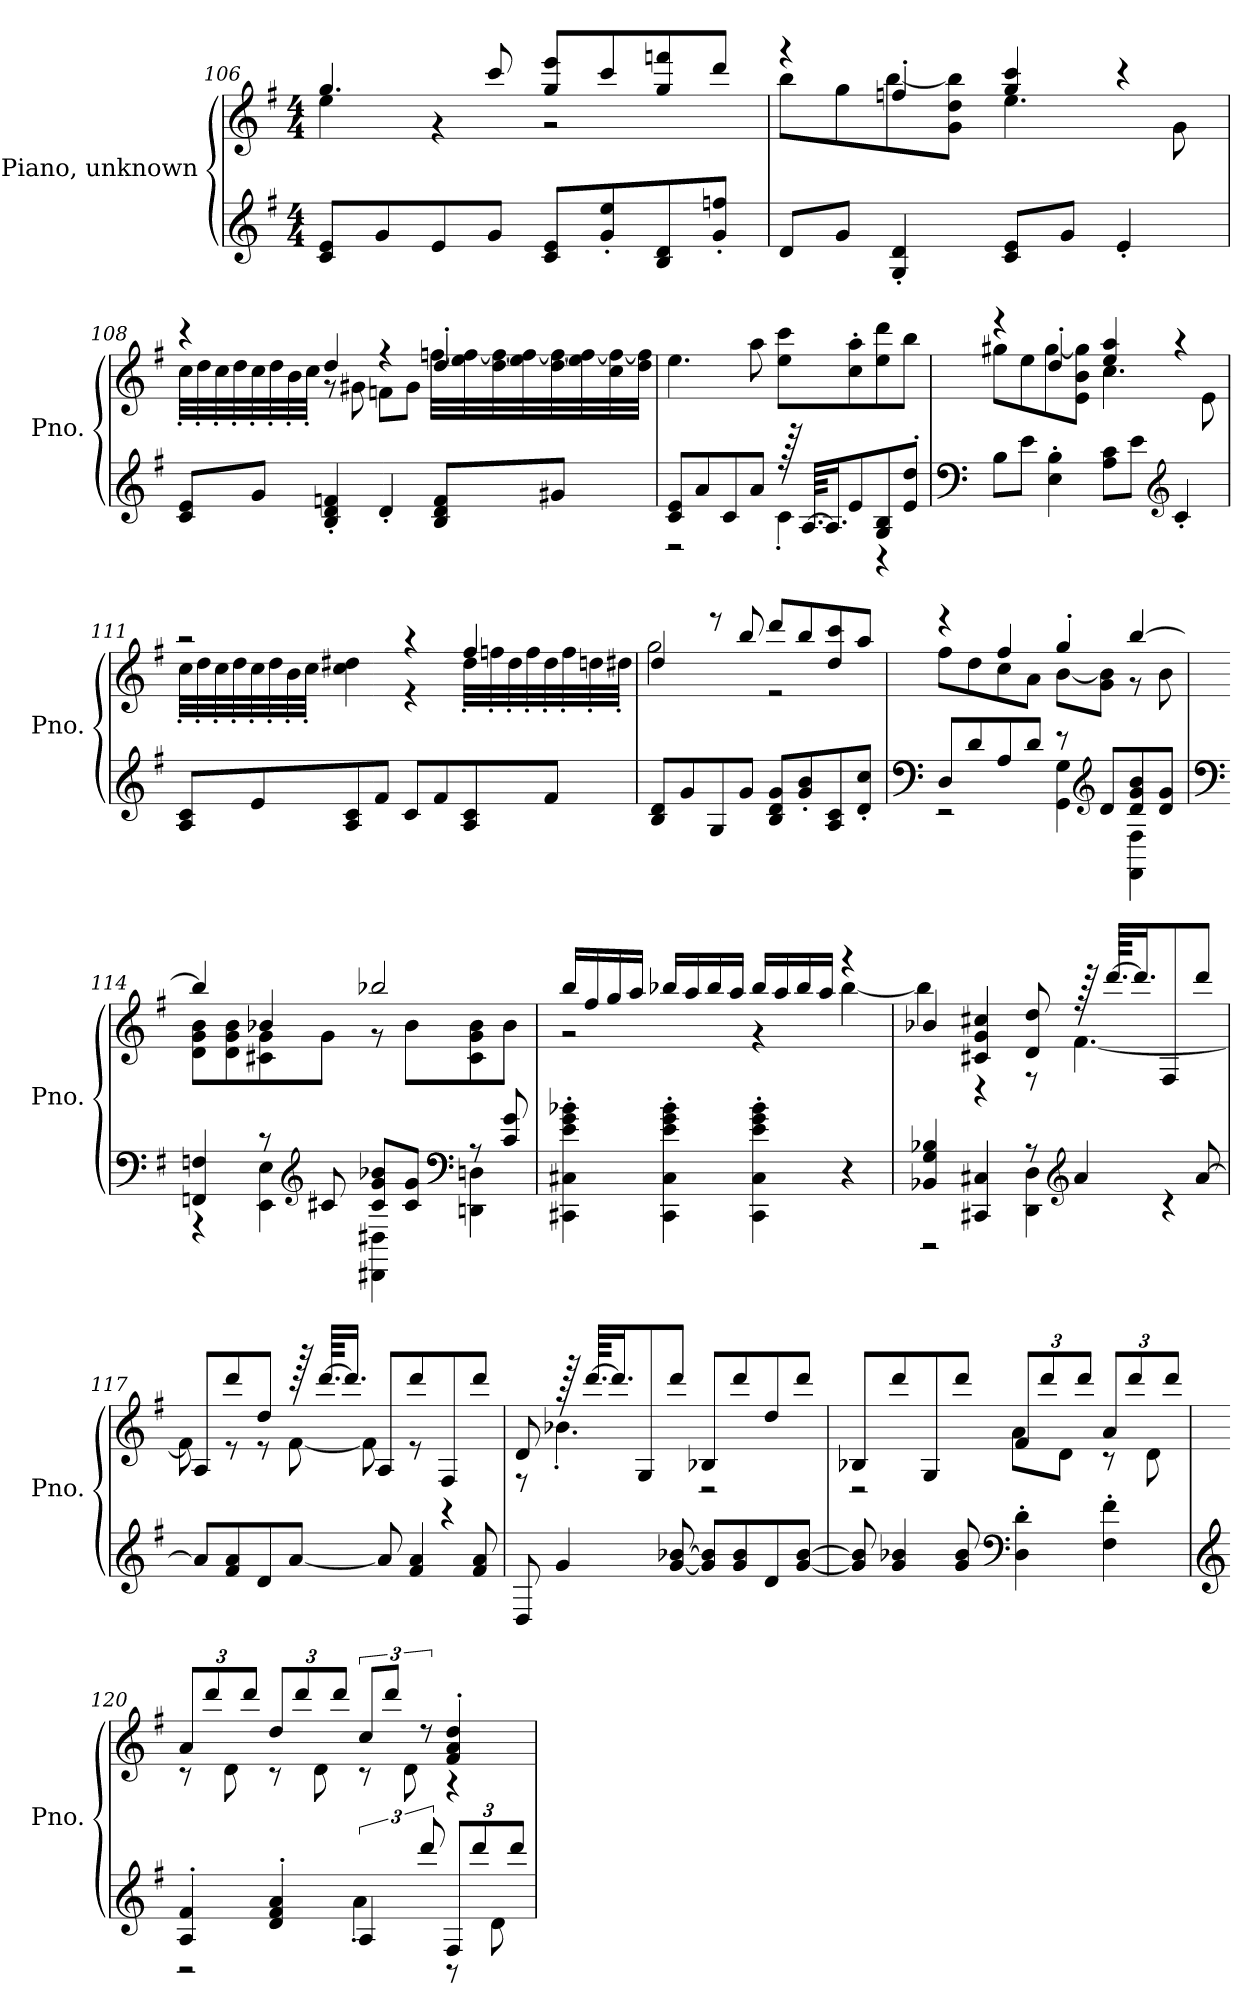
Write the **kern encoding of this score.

**kern	**kern
*part1	*part1
*staff2	*staff1
*I"Piano, unknown	*
*I'Pno.	*
!!LO:LB:g=z
*clefG2	*clefG2
*k[f#]	*k[f#]
*M4/4	*M4/4
=106	=106
*	*^
8c/ 8e/L	4.gg/	4ee\
8g/	.	.
8e/	.	4r
8g/J	8ccc/	.
8c/ 8e/L	8gg/ 8eee/L	2r
8g/' 8ee/'	8ccc/	.
8B/ 8d/	8gg/ 8fffn/	.
8g/' 8ffn/'J	8ddd/J	.
=107	=107	=107
8d/L	4r	8bb\L
8g/J	.	8gg\
4G/' 4d/'	4ffn'/	[8bb\
.	.	8g\ 8dd\ 8bb\]J
8c/ 8e/L	4gg/ 4ccc/	4.ee\
8g/J	.	.
4e'/	4r	.
.	.	8g\
!!LO:LB:g=z	!!
=108	=108	=108
8c/ 8e/L	4r	32cc'\LLL
.	.	32dd'\
.	.	32cc'\
.	.	32dd'\
8g/J	.	32cc'\
.	.	32dd'\
.	.	32b'\
.	.	32cc'\JJJ
4B/' 4d/' 4fn/'	4dd/	8r
.	.	8g#X\
4d'/	4r	8fn\L
.	.	8g#\J
8B/ 8d/ 8f/L	4dd'/	[32ffn\LLL
.	.	32ee\ 32ff\_
.	.	32dd\ 32ff\_
.	.	32ee\ 32ff\_
8g#X/J	.	32dd\ 32ff\_
.	.	32ee\ 32ff\_
.	.	32cc\ 32ff\_
.	.	32dd\ 32ff\]JJJ
*	*v	*v
=109	=109
*^	*
8c/ 8e/L	2r	4.ee\
8a/	.	.
8c/	.	.
8a/J	.	8aa\
128r	4c'\	8ee\ 8ccc\L
[64.A/KKLL	.	.
16.A/J]	.	.
8e/	.	8cc\' 8aa\'
8G/ 8B/	4r	8ee\ 8ddd\
8e/' 8dd/'J	.	8bb\J
*v	*v	*
!!LO:PB:g=z
=110	=110
*clefF4	*
*	*^
8B\L	4r	8gg#X\L
8e\J	.	8ee\
4E\' 4B\'	4dd'/	[8gg#\
.	.	8e\ 8b\ 8gg#\]J
8A\ 8c\L	4ee/ 4aa/	4.cc\
8e\J	.	.
*clefG2	*	*
4c'/	4r	.
.	.	8e\
=111	=111	=111
8A/ 8c/L	2r	32cc'\LLL
.	.	32dd'\
.	.	32cc'\
.	.	32dd'\
8e/	.	32cc'\
.	.	32dd'\
.	.	32b'\
.	.	32cc'\JJJ
8A/ 8c/	.	4cc\ 4dd#X\
8f#/J	.	.
8c/L	4r	4r
8f#/	.	.
8A/ 8c/	4ff#/	32dd#'\LLL
.	.	32ffn'\
.	.	32dd#'\
.	.	32ff'\
8f#/J	.	32dd#'\
.	.	32ff'\
.	.	32ddn'\
.	.	32dd#X'\JJJ
=112	=112	=112
8B/ 8d/L	4dd/	2gg\
8g/	.	.
8G/	8r	.
8g/J	8bb/	.
8B/ 8d/ 8g/L	8ddd/L	2r
8g/' 8b/'	8bb/	.
8A/ 8c/	8dd/ 8ccc/	.
8d/' 8cc/'J	8aa/J	.
!!LO:LB:g=z	!!
=113	=113	=113
*clefF4	*	*
*^	*	*
8D/L	2r	4r	8ff#\L
8d/	.	.	8dd\
8A/	.	4ff#/	8cc\
8d/J	.	.	8a\J
8r	4GG\ 4G\	4gg'/	[8b\L
*clefG2	*	*	*
8d/L	.	.	8g\ 8b\]J
8d/ 8g/ 8b/	4FF#\ 4F#\	[4bb/	8r
8d/ 8g/J	.	.	8b\
=114	=114	=114	=114
*clefF4	*	*	*
4FFn/ 4Fn/	4r	4bb/]	8d\ 8g\ 8b\L
.	.	.	8d\ 8g\ 8b\
8r	4EE\ 4E\	4b-X/	8c#X\ 8g\
*clefG2	*	*	*
8c#X/	.	.	8g\J
8c#/ 8g/ 8b-X/L	4DD#X\ 4D#X\	2bb-X/	8r
8c#/ 8g/J	.	.	8b-\L
*clefF4	*	*	*
8r	4DDn\ 4Dn\	.	8c#\ 8g\ 8b-\
8c#/ 8g/	.	.	8b-\J
*v	*v	*	*
!!LO:LB:g=z	!!
=115	=115	=115
4CC#X\' 4C#X\' 4e\' 4g\' 4b-X\'	16bb/LL	2r
.	16ff#/	.
.	16gg/	.
.	16aa/JJ	.
4CC#\' 4C#\' 4e\' 4g\' 4b-\'	16bb-X/LL	.
.	16aa/	.
.	16bb-/	.
.	16aa/JJ	.
4CC#\' 4C#\' 4e\' 4g\' 4b-\'	16bb-/LL	4r
.	16aa/	.
.	16bb-/	.
.	16aa/JJ	.
4r	4r	[4bb-\
=116	=116	=116
*^	*	*
4BB-X/ 4G/ 4B-X/	2r	4b-X/	4bb-\]
4CC#X/ 4C#X/	.	4c#X/ 4g/ 4cc#X/	4r
8r	4DD\ 4D\	8d/ 8dd/	8r
*clefG2	*	*	*
4a/	.	128r	[4.f#\
.	.	[64.ddd/KKLL	.
.	.	16.ddd/J]	.
.	4r	8F#/	.
[8a/	.	8ddd/J	.
*v	*v	*	*
!!LO:LB:g=z	!!
=117	=117	=117
8a/L]	8A/L	8f#\]
8f#/ 8a/	8ddd/	8r
8d/	8dd/J	8r
[8a/J	128r	[8f#\
.	[64.ddd/KKLL	.
.	16.ddd/JJ]	.
8a/]	8A/L	8f#\]
4f#/ 4a/	8ddd/	8r
.	8F#/	4r
8f#/ 8a/	8ddd/J	.
=118	=118	=118
8D/	8d/	8r
4g/	128r	4.b-X'\
.	[64.ddd/KKLL	.
.	16.ddd/J]	.
.	8G/	.
[8g/ [8b-X/	8ddd/J	.
8g/] 8b-/]L	8B-X/L	2r
8g/ 8b-/	8ddd/	.
8d/	8dd/	.
[8g/ [8b-/J	8ddd/J	.
!!LO:LB:g=z	!!
=119	=119	=119
8g/] 8b-/]	8B-X/L	2r
4g/ 4b-X/	8ddd/	.
.	8G/	.
8g/ 8b-/	8ddd/J	.
*clefF4	*	*
*	*Xbrackettup	*
4D\' 4d\'	12f#/L	8a\L
.	12ddd/	.
.	.	8d\J
.	12ddd/J	.
4F#\' 4f#\'	12a/L	8r
.	12ddd/	.
.	.	8d\
.	12ddd/J	.
=120	=120	=120
*clefG2	*	*
*^	*	*
4A/' 4f#/'	2r	12a/L	8r
.	.	12ddd/	.
.	.	.	8d\
.	.	12ddd/J	.
4d/' 4f#/' 4a/'	.	12dd/L	8r
.	.	12ddd/	.
.	.	.	8d\
.	.	12ddd/J	.
*	*	*brackettup	*
6A/	4a'\	12cc/L	8r
.	.	12ddd/J	.
.	.	.	8d\
12ddd/	.	12r	.
*Xbrackettup	*	*	*
12F#/L	8r	4f#/' 4a/' 4dd/'	4r
12ddd/	.	.	.
.	8d\	.	.
12ddd/J	.	.	.
*v	*v	*	*
*	*v	*v
=	=
*-	*-
